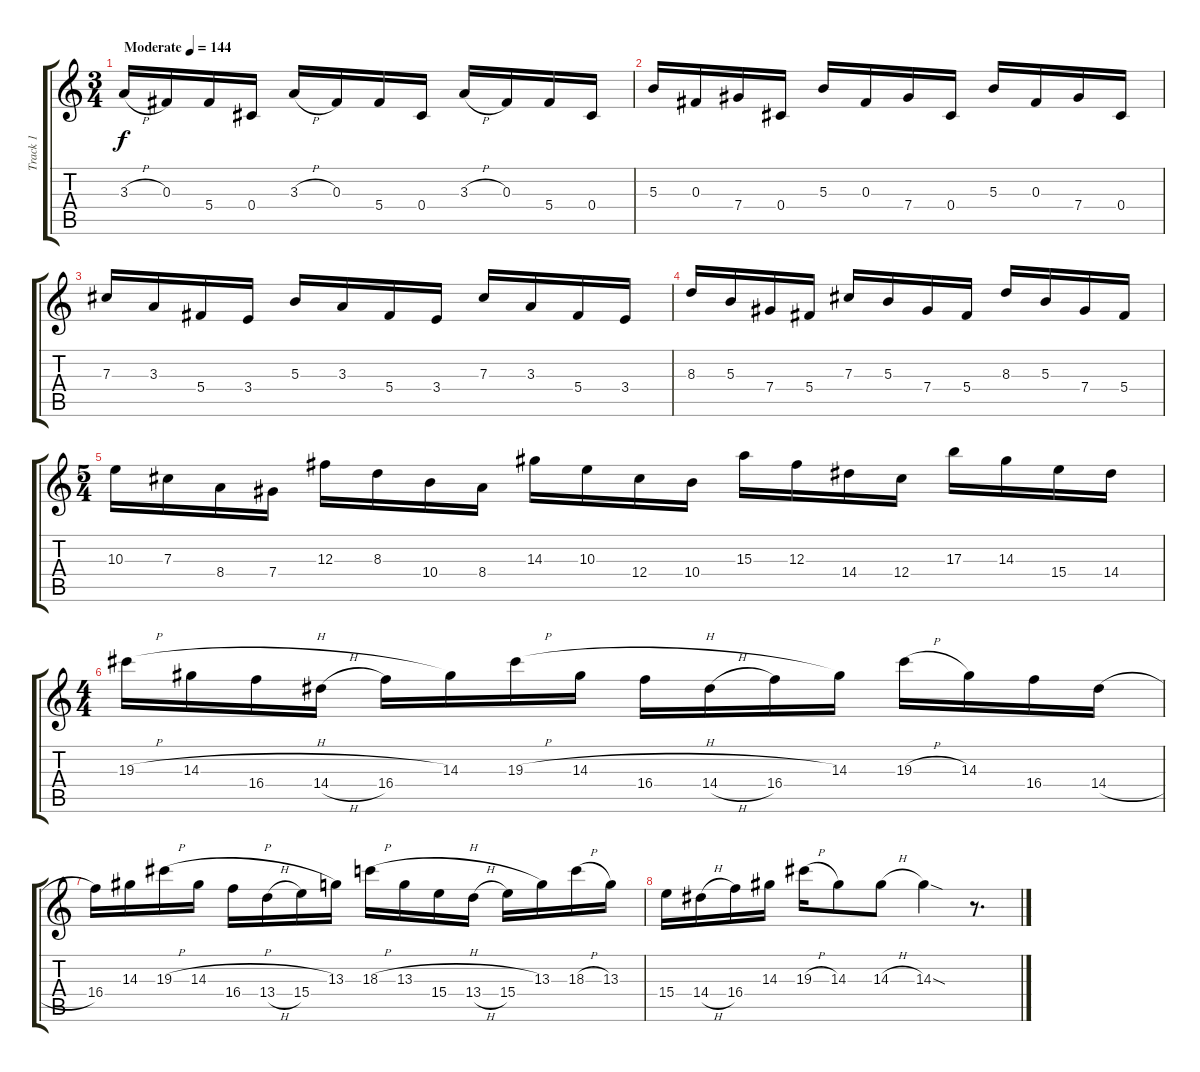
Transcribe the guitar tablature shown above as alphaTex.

\track ("Track 1" "Track 1") {instrument distortionguitar}
\staff {score tabs}
\tuning (Eb4 Bb3 Gb3 Db3 Ab2 Eb2) {hide}
\ts (3 4)
\tempo (144 "Moderate")
\clef g2
\ks c
3.3{h}.16{dy f instrument distortionguitar} 0.3.16 5.4.16 0.4.16 3.3{h}.16 0.3.16 5.4.16 0.4.16 3.3{h}.16 0.3.16 5.4.16 0.4.16 |
5.3.16 0.3.16 7.4.16 0.4.16 5.3.16 0.3.16 7.4.16 0.4.16 5.3.16 0.3.16 7.4.16 0.4.16 |
7.3.16 3.3.16 5.4.16 3.4.16 5.3.16 3.3.16 5.4.16 3.4.16 7.3.16 3.3.16 5.4.16 3.4.16 |
8.3.16 5.3.16 7.4.16 5.4.16 7.3.16 5.3.16 7.4.16 5.4.16 8.3.16 5.3.16 7.4.16 5.4.16 |
\ts (5 4)
10.3.16 7.3.16 8.4.16 7.4.16 12.3.16 8.3.16 10.4.16 8.4.16 14.3.16 10.3.16 12.4.16 10.4.16 15.3.16 12.3.16 14.4.16 12.4.16 17.3.16 14.3.16 15.4.16 14.4.16 |
\ts (4 4)
19.3{h}.16 14.3{h}.16 16.4.16 14.4{h}.16 16.4.16 14.3.16 19.3{h}.16 14.3{h}.16 16.4.16 14.4{h}.16 16.4.16 14.3.16 19.3{h}.16 14.3.16 16.4.16 14.4{h}.16 |
16.4.16 14.3.16 19.3{h}.16 14.3{h}.16 16.4.16 13.4{h}.16 15.4.16 13.3.16 18.3{h}.16 13.3{h}.16 15.4.16 13.4{h}.16 15.4.16 13.3.16 18.3{h}.16 13.3.16 |
15.4.16 14.4{h}.16 16.4.16 14.3.16 19.3{h}.16 14.3.8 14.3{h}.8 14.3{sod}.4 r.8{d}
